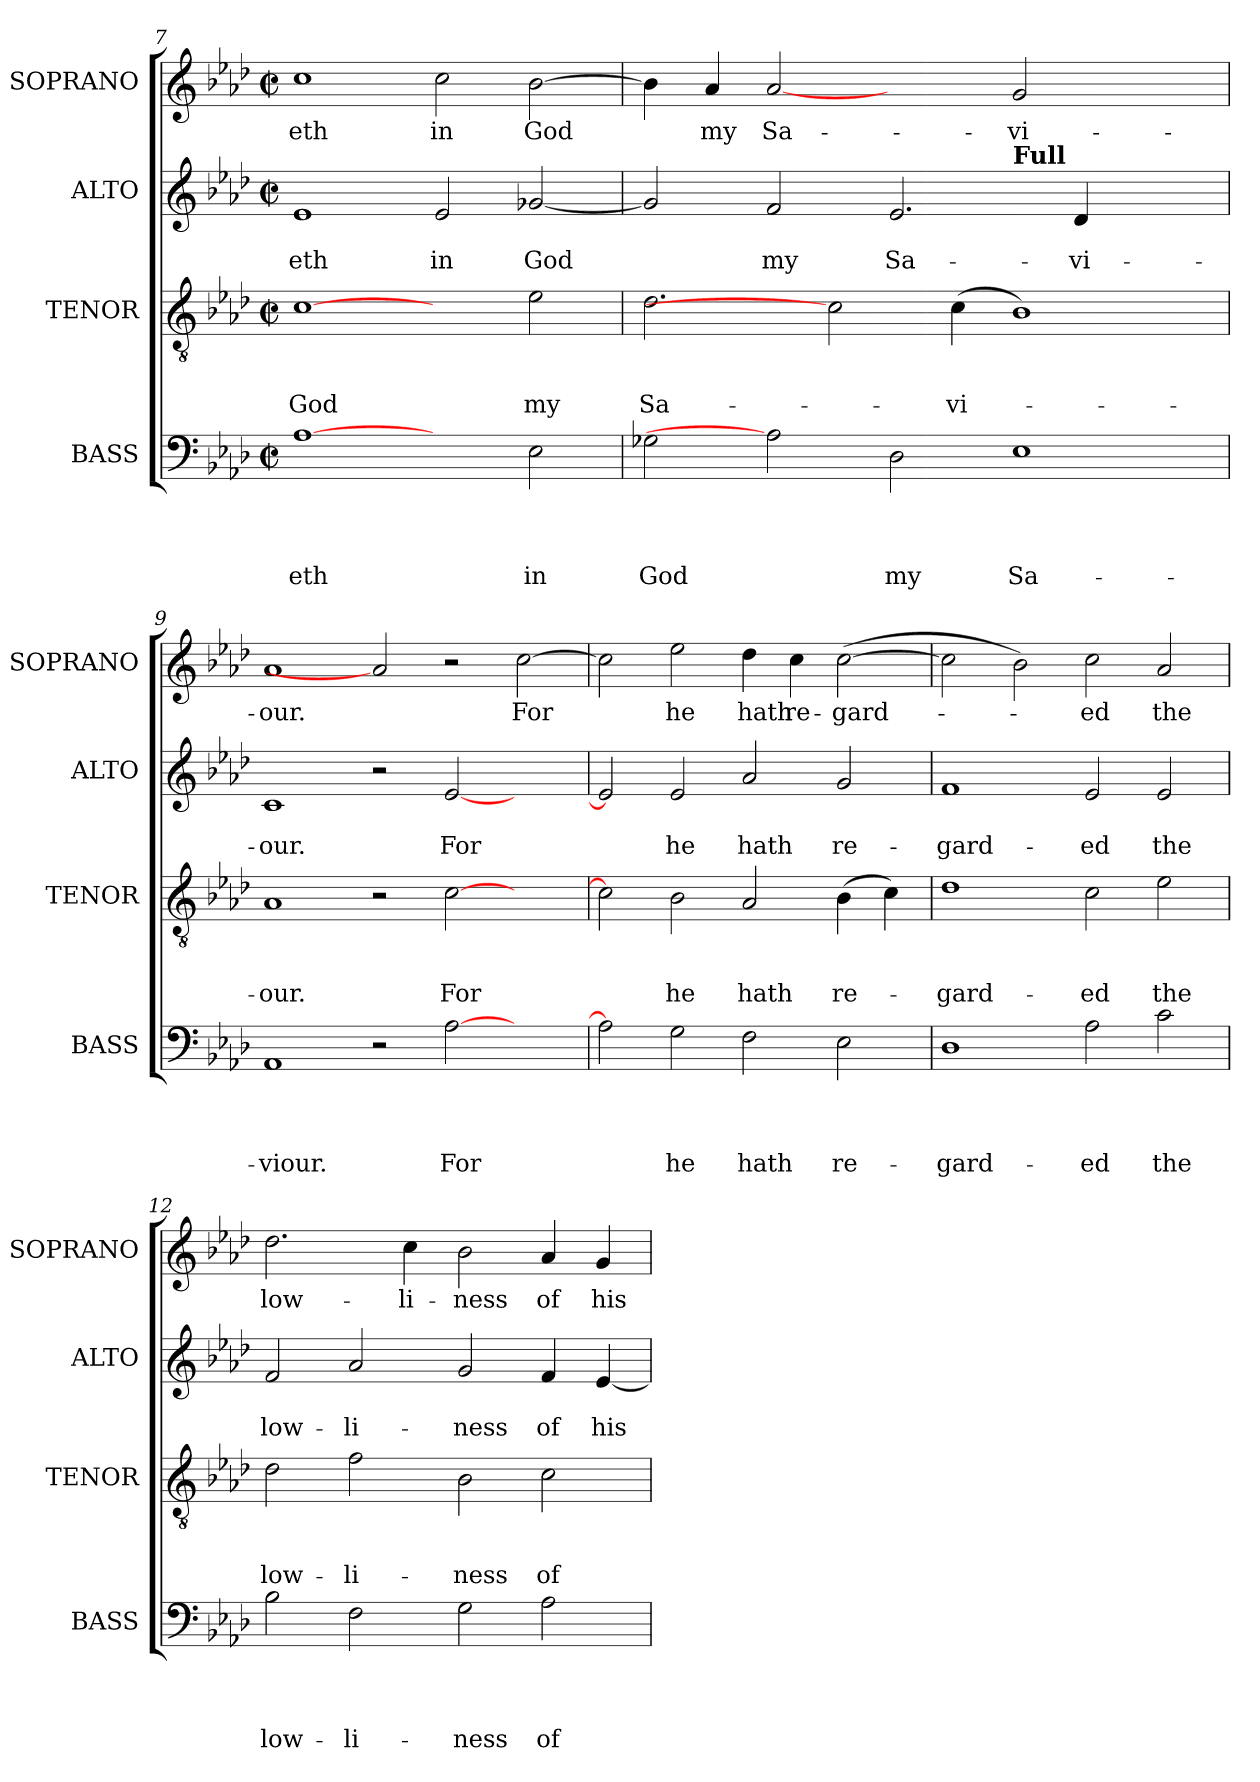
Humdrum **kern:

**kern	**text	**text	**text	**text	**kern	**text	**text	**text	**kern	**text	**text	**kern	**text
*part4	*part4	*part4	*part4	*part4	*part3	*part3	*part3	*part3	*part2	*part2	*part2	*part1	*part1
*staff4	*staff4	*staff4	*staff4	*staff4	*staff3	*staff3	*staff3	*staff3	*staff2	*staff2	*staff2	*staff1	*staff1
*I"BASS	*	*	*	*	*I"TENOR	*	*	*	*I"ALTO	*	*	*I"SOPRANO	*
*I'BASS	*	*	*	*	*I'TENOR	*	*	*	*I'ALTO	*	*	*I'SOPRANO	*
*clefF4	*	*	*	*	*clefGv2	*	*	*	*clefG2	*	*	*clefG2	*
*k[b-e-a-d-]	*	*	*	*	*k[b-e-a-d-]	*	*	*	*k[b-e-a-d-]	*	*	*k[b-e-a-d-]	*
*A-:	*	*	*	*	*A-:	*	*	*	*A-:	*	*	*A-:	*
*M2/2	*	*	*	*	*M2/2	*	*	*	*M2/2	*	*	*M2/2	*
*met(c|)	*	*	*	*	*met(c|)	*	*	*	*met(c|)	*	*	*met(c|)	*
=7	=7	=7	=7	=7	=7	=7	=7	=7	=7	=7	=7	=7	=7
!	!	!	!	!LO:LY:b	!	!	!	!LO:LY:b	!	!	!LO:LY:b	!	!LO:LY:b
[1A-	.	.	.	-eth	[1c	.	.	God	1e-	.	-eth	1cc	-eth
!	!	!	!	!	!	!	!	!	!	!	!LO:LY:b	!	!LO:LY:b
2ryy	.	.	.	.	2ryy	.	.	.	2e-/	.	in	2cc\	in
!	!	!	!	!LO:LY:b	!	!	!	!LO:LY:b	!	!	!LO:LY:b	!	!LO:LY:b
2E-\	.	.	.	in	2e-\	.	.	my	[<2g-X/	.	God	[>2b-\	God
=8	=8	=8	=8	=8	=8	=8	=8	=8	=8	=8	=8	=8	=8
!	!	!	!	!LO:LY:b	!	!	!	!LO:LY:b	!	!	!	!	!
*	*	*	*	*	*	*	*	*	*^	*	*	*	*
2G-X\	.	.	.	God	2.d-\	.	.	Sa-	2g-/]	1.ryy	.	.	4b-\]	.
!	!	!	!	!	!	!	!	!	!	!	!	!	!	!LO:LY:b
.	.	.	.	.	.	.	.	.	.	.	.	.	4a-/	my
!	!	!	!	!	!	!	!	!	!	!	!	!LO:LY:b	!	!LO:LY:b
2A-]	.	.	.	.	.	.	.	.	2f/	.	.	my	[2a-	Sa-
.	.	.	.	.	2c]	.	.	.	.	.	.	.	.	.
!	!	!	!	!LO:LY:b	!	!	!	!	!	!	!	!LO:LY:b	!	!
2D-\	.	.	.	my	.	.	.	.	2.e-/	.	.	Sa-	2ryy	.
!	!	!	!	!	!	!	!	!LO:LY:b	!	!	!	!	!	!
.	.	.	.	.	(>4c\	.	.	-vi-	.	.	.	.	.	.
!	!	!	!	!	!	!	!	!	!	!LO:TX:a:B:t=Full	!	!	!	!
!	!	!	!	!LO:LY:b	!	!	!	!	!	!	!	!	!	!LO:LY:b
1E-	.	.	.	Sa-	1B-)	.	.	.	.	1ryy	.	.	2g/	-vi-
!	!	!	!	!	!	!	!	!	!	!	!	!LO:LY:b	!	!
.	.	.	.	.	.	.	.	.	4d-/	.	.	-vi-	.	.
.	.	.	.	.	.	.	.	.	2ryy	.	.	.	2ryy	.
=9	=9	=9	=9	=9	=9	=9	=9	=9	=9	=9	=9	=9	=9	=9
!	!	!	!	!LO:LY:b	!	!	!	!LO:LY:b	!	!	!	!LO:LY:b	!	!LO:LY:b
*	*	*	*	*	*	*	*	*	*v	*v	*	*	*	*
1AA-	.	.	.	-viour.	1A-	.	.	-our.	1c	.	-our.	1a-	-our.
2r	.	.	.	.	2r	.	.	.	2r	.	.	2a-]	.
!	!	!	!	!LO:LY:b	!	!	!	!LO:LY:b	!	!	!LO:LY:b	!	!
[>2A-\	.	.	.	For	[>2c\	.	.	For	[<2e-/	.	For	2r	.
!	!	!	!	!	!	!	!	!	!	!	!	!	!LO:LY:b
2ryy	.	.	.	.	2ryy	.	.	.	2ryy	.	.	[>2cc\	For
=10	=10	=10	=10	=10	=10	=10	=10	=10	=10	=10	=10	=10	=10
2A-\]	.	.	.	.	2c\]	.	.	.	2e-/]	.	.	2cc\]	.
!	!	!	!	!LO:LY:b	!	!	!	!LO:LY:b	!	!	!LO:LY:b	!	!LO:LY:b
2G\	.	.	.	he	2B-\	.	.	he	2e-/	.	he	2ee-\	he
!	!	!	!	!LO:LY:b	!	!	!	!LO:LY:b	!	!	!LO:LY:b	!	!LO:LY:b
2F\	.	.	.	hath	2A-/	.	.	hath	2a-/	.	hath	4dd-\	hath
!	!	!	!	!	!	!	!	!	!	!	!	!	!LO:LY:b
.	.	.	.	.	.	.	.	.	.	.	.	4cc\	re-
!	!	!	!	!LO:LY:b	!	!	!	!LO:LY:b	!	!	!LO:LY:b	!	!LO:LY:b
2E-\	.	.	.	re-	(>4B-\	.	.	re-	2g/	.	re-	(>[>2cc\	-gard-
.	.	.	.	.	4c\)	.	.	.	.	.	.	.	.
=11	=11	=11	=11	=11	=11	=11	=11	=11	=11	=11	=11	=11	=11
!	!	!	!	!LO:LY:b	!	!	!	!LO:LY:b	!	!	!LO:LY:b	!	!
1D-	.	.	.	-gard-	1d-	.	.	-gard-	1f	.	-gard-	2cc\]	.
.	.	.	.	.	.	.	.	.	.	.	.	2b-\)	.
!	!	!	!	!LO:LY:b	!	!	!	!LO:LY:b	!	!	!LO:LY:b	!	!LO:LY:b
2A-\	.	.	.	-ed	2c\	.	.	-ed	2e-/	.	-ed	2cc\	-ed
!	!	!	!	!LO:LY:b	!	!	!	!LO:LY:b	!	!	!LO:LY:b	!	!LO:LY:b
2c\	.	.	.	the	2e-\	.	.	the	2e-/	.	the	2a-/	the
!!LO:LB:g=z
=12	=12	=12	=12	=12	=12	=12	=12	=12	=12	=12	=12	=12	=12
!	!	!	!	!LO:LY:b	!	!	!	!LO:LY:b	!	!	!LO:LY:b	!	!LO:LY:b
2B-\	.	.	.	low-	2d-\	.	.	low-	2f/	.	low-	2.dd-\	low-
!	!	!	!	!LO:LY:b	!	!	!	!LO:LY:b	!	!	!LO:LY:b	!	!
2F\	.	.	.	-li-	2f\	.	.	-li-	2a-/	.	-li-	.	.
!	!	!	!	!	!	!	!	!	!	!	!	!	!LO:LY:b
.	.	.	.	.	.	.	.	.	.	.	.	4cc\	-li-
!	!	!	!	!LO:LY:b	!	!	!	!LO:LY:b	!	!	!LO:LY:b	!	!LO:LY:b
2G\	.	.	.	-ness	2B-\	.	.	-ness	2g/	.	-ness	2b-\	-ness
!	!	!	!	!LO:LY:b	!	!	!	!LO:LY:b	!	!	!LO:LY:b	!	!LO:LY:b
2A-\	.	.	.	of	2c\	.	.	of	4f/	.	of	4a-/	of
!	!	!	!	!	!	!	!	!	!	!	!LO:LY:b	!	!LO:LY:b
.	.	.	.	.	.	.	.	.	[<4e-/	.	his	4g/	his
=	=	=	=	=	=	=	=	=	=	=	=	=	=
*-	*-	*-	*-	*-	*-	*-	*-	*-	*-	*-	*-	*-	*-
